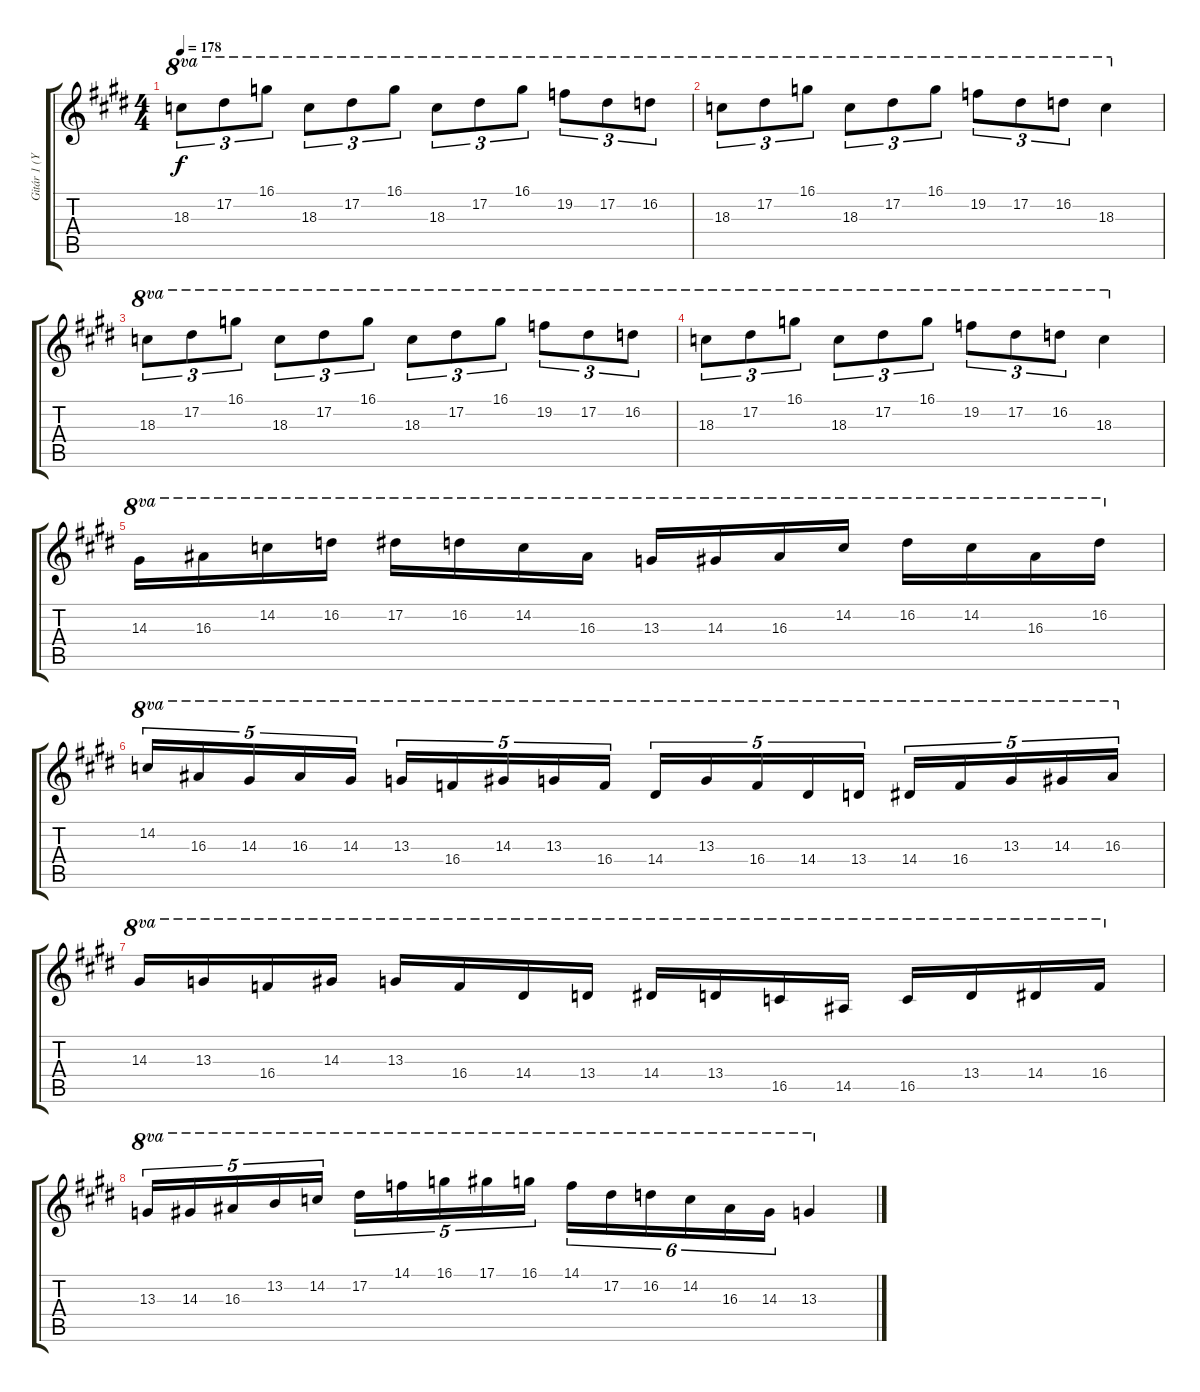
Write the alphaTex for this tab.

\track ("Gitár 1 (Yngwie Malmsteen)" "Gitár 1 (Y") {instrument distortionguitar}
\staff {score tabs}
\tuning (Eb4 Bb3 Gb3 Db3 Ab2 Eb2) {hide}
\ts (4 4)
\tempo 178
\clef g2
\ks e
18.3.8{tu (3 2) ot 8va dy f} 17.2.8{tu (3 2) ot 8va} 16.1.8{tu (3 2) ot 8va} 18.3.8{tu (3 2) ot 8va} 17.2.8{tu (3 2) ot 8va} 16.1.8{tu (3 2) ot 8va} 18.3.8{tu (3 2) ot 8va} 17.2.8{tu (3 2) ot 8va} 16.1.8{tu (3 2) ot 8va} 19.2.8{tu (3 2) ot 8va} 17.2.8{tu (3 2) ot 8va} 16.2.8{tu (3 2) ot 8va} |
18.3.8{tu (3 2) ot 8va} 17.2.8{tu (3 2) ot 8va} 16.1.8{tu (3 2) ot 8va} 18.3.8{tu (3 2) ot 8va} 17.2.8{tu (3 2) ot 8va} 16.1.8{tu (3 2) ot 8va} 19.2.8{tu (3 2) ot 8va} 17.2.8{tu (3 2) ot 8va} 16.2.8{tu (3 2) ot 8va} 18.3.4{ot 8va} |
18.3.8{tu (3 2) ot 8va} 17.2.8{tu (3 2) ot 8va} 16.1.8{tu (3 2) ot 8va} 18.3.8{tu (3 2) ot 8va} 17.2.8{tu (3 2) ot 8va} 16.1.8{tu (3 2) ot 8va} 18.3.8{tu (3 2) ot 8va} 17.2.8{tu (3 2) ot 8va} 16.1.8{tu (3 2) ot 8va} 19.2.8{tu (3 2) ot 8va} 17.2.8{tu (3 2) ot 8va} 16.2.8{tu (3 2) ot 8va} |
18.3.8{tu (3 2) ot 8va} 17.2.8{tu (3 2) ot 8va} 16.1.8{tu (3 2) ot 8va} 18.3.8{tu (3 2) ot 8va} 17.2.8{tu (3 2) ot 8va} 16.1.8{tu (3 2) ot 8va} 19.2.8{tu (3 2) ot 8va} 17.2.8{tu (3 2) ot 8va} 16.2.8{tu (3 2) ot 8va} 18.3.4{ot 8va} |
14.3.16{ot 8va} 16.3.16{ot 8va} 14.2.16{ot 8va} 16.2.16{ot 8va} 17.2.16{ot 8va} 16.2.16{ot 8va} 14.2.16{ot 8va} 16.3.16{ot 8va} 13.3.16{ot 8va} 14.3.16{ot 8va} 16.3.16{ot 8va} 14.2.16{ot 8va} 16.2.16{ot 8va} 14.2.16{ot 8va} 16.3.16{ot 8va} 16.2.16{ot 8va} |
14.2.16{tu (5 4) ot 8va} 16.3.16{tu (5 4) ot 8va} 14.3.16{tu (5 4) ot 8va} 16.3.16{tu (5 4) ot 8va} 14.3.16{tu (5 4) ot 8va} 13.3.16{tu (5 4) ot 8va} 16.4.16{tu (5 4) ot 8va} 14.3.16{tu (5 4) ot 8va} 13.3.16{tu (5 4) ot 8va} 16.4.16{tu (5 4) ot 8va} 14.4.16{tu (5 4) ot 8va} 13.3.16{tu (5 4) ot 8va} 16.4.16{tu (5 4) ot 8va} 14.4.16{tu (5 4) ot 8va} 13.4.16{tu (5 4) ot 8va} 14.4.16{tu (5 4) ot 8va} 16.4.16{tu (5 4) ot 8va} 13.3.16{tu (5 4) ot 8va} 14.3.16{tu (5 4) ot 8va} 16.3.16{tu (5 4) ot 8va} |
14.3.16{ot 8va} 13.3.16{ot 8va} 16.4.16{ot 8va} 14.3.16{ot 8va} 13.3.16{ot 8va} 16.4.16{ot 8va} 14.4.16{ot 8va} 13.4.16{ot 8va} 14.4.16{ot 8va} 13.4.16{ot 8va} 16.5.16{ot 8va} 14.5.16{ot 8va} 16.5.16{ot 8va} 13.4.16{ot 8va} 14.4.16{ot 8va} 16.4.16{ot 8va} |
13.3.16{tu (5 4) ot 8va} 14.3.16{tu (5 4) ot 8va} 16.3.16{tu (5 4) ot 8va} 13.2.16{tu (5 4) ot 8va} 14.2.16{tu (5 4) ot 8va} 17.2.16{tu (5 4) ot 8va} 14.1.16{tu (5 4) ot 8va} 16.1.16{tu (5 4) ot 8va} 17.1.16{tu (5 4) ot 8va} 16.1.16{tu (5 4) ot 8va} 14.1.16{tu (6 4) ot 8va} 17.2.16{tu (6 4) ot 8va} 16.2.16{tu (6 4) ot 8va} 14.2.16{tu (6 4) ot 8va} 16.3.16{tu (6 4) ot 8va} 14.3.16{tu (6 4) ot 8va} 13.3.4{ot 8va}
